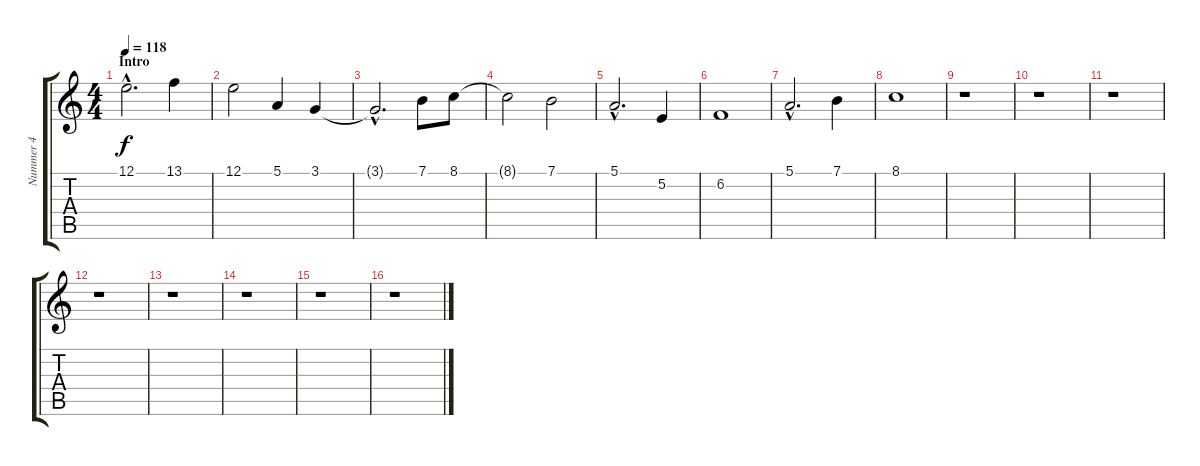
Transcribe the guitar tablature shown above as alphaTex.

\track ("Nummer 4" "Nummer 4") {instrument viola}
\staff {score tabs}
\tuning (E4 B3 G3 D3 A2 E2) {hide}
\ts (4 4)
\section ("" "Intro")
\tempo 118
\clef g2
\ks c
12.1{hac}.2{d dy f instrument viola} 13.1.4 |
12.1.2 5.1.4 3.1.4 |
3.1{hac t}.2{d} 7.1.8 8.1.8 |
8.1{t}.2 7.1.2 |
5.1{hac}.2{d} 5.2.4 |
6.2.1 |
5.1{hac}.2{d} 7.1.4 |
8.1.1 |
r.1 |
r.1 |
r.1 |
r.1 |
r.1 |
r.1 |
r.1 |
r.1
